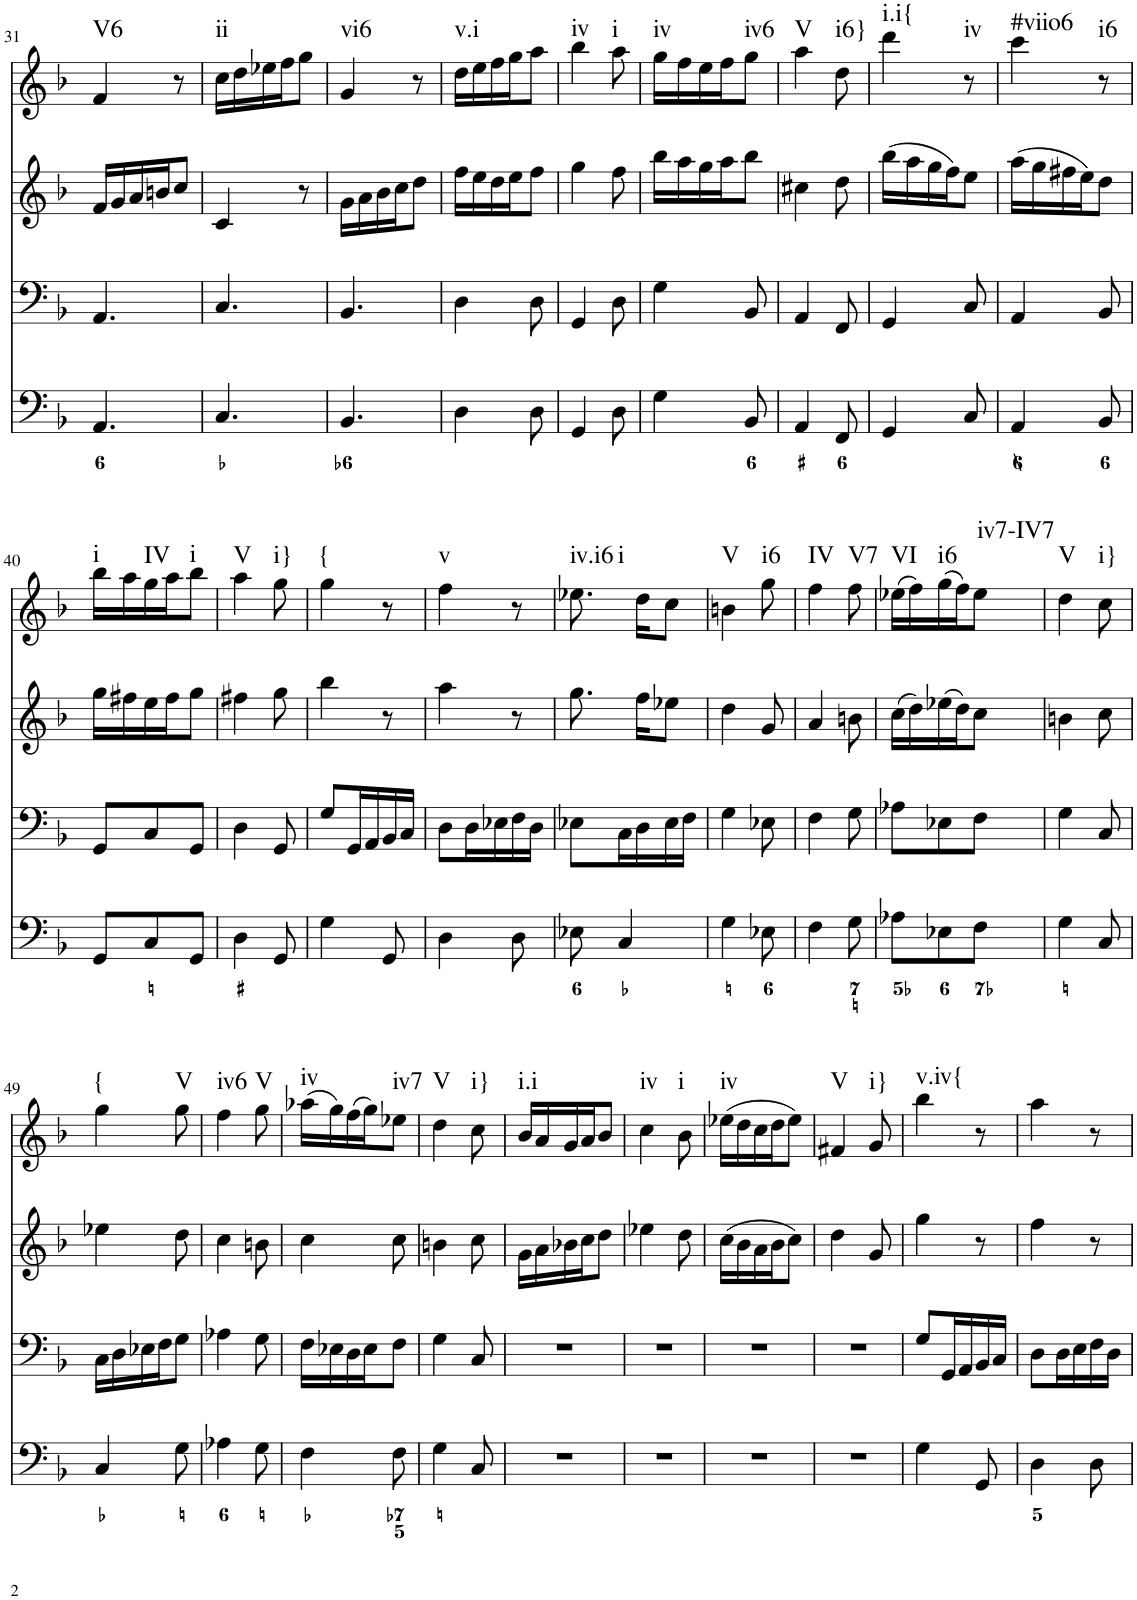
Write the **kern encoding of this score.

**kern	**kern	**kern	**kern	**harte
*part4	*part3	*part2	*part1	*part1
*staff4	*staff3	*staff2	*staff1	*
*I"violn	*I"violn	*I"cello	*I"organ	*
!!LO:PB:g=z
*clefF4	*clefF4	*clefG2	*clefG2	*
*k[b-]	*k[b-]	*k[b-]	*k[b-]	*
*d:	*d:	*d:	*d:	*
*M3/8	*M3/8	*M3/8	*M3/8	*
=31	=31	=31	=31	=31
!	!	!	!	!LO:H:kt=V6
4.AA/	4.AA/	16f/LL	4f/	N
.	.	16g/	.	.
.	.	16a/	.	.
.	.	16bn/J	.	.
.	.	8cc/J	8r	.
=32	=32	=32	=32	=32
!	!	!	!	!LO:H:kt=ii
4.C/	4.C/	4c/	16cc\LL	N
.	.	.	16dd\	.
.	.	.	16ee-X\	.
.	.	.	16ff\J	.
.	.	8r	8gg\J	.
=33	=33	=33	=33	=33
!	!	!	!	!LO:H:kt=vi6
4.BB-/	4.BB-/	16g\LL	4g/	N
.	.	16a\	.	.
.	.	16b-\	.	.
.	.	16cc\J	.	.
.	.	8dd\J	8r	.
=34	=34	=34	=34	=34
!	!	!	!	!LO:H:kt=v.i
4D\	4D\	16ff\LL	16dd\LL	N
.	.	16ee\	16ee\	.
.	.	16dd\	16ff\	.
.	.	16ee\J	16gg\J	.
8D\	8D\	8ff\J	8aa\J	.
=35	=35	=35	=35	=35
!	!	!	!	!LO:H:kt=iv
4GG/	4GG/	4gg\	4bb-\	N
!	!	!	!	!LO:H:kt=i
8D\	8D\	8ff\	8aa\	N
=36	=36	=36	=36	=36
!	!	!	!	!LO:H:kt=iv
4G\	4G\	16bb-\LL	16gg\LL	N
.	.	16aa\	16ff\	.
.	.	16gg\	16ee\	.
.	.	16aa\J	16ff\J	.
!	!	!	!	!LO:H:kt=iv6
8BB-/	8BB-/	8bb-\J	8gg\J	N
=37	=37	=37	=37	=37
!	!	!	!	!LO:H:kt=V
4AA/	4AA/	4cc#X\	4aa\	N
!	!	!	!	!LO:H:kt=i6}
8FF/	8FF/	8dd\	8dd\	N
=38	=38	=38	=38	=38
!	!	!	!	!LO:H:kt=i.i{
4GG/	4GG/	(16bb-\LL	4ddd\	N
.	.	16aa\	.	.
.	.	16gg\	.	.
.	.	16ff\J)	.	.
!	!	!	!	!LO:H:kt=iv
8C/	8C/	8ee\J	8r	N
=39	=39	=39	=39	=39
!	!	!	!	!LO:H:kt=#viio6
4AA/	4AA/	(16aa\LL	4ccc\	N
.	.	16gg\	.	.
.	.	16ff#X\	.	.
.	.	16ee\J)	.	.
!	!	!	!	!LO:H:kt=i6
8BB-/	8BB-/	8dd\J	8r	N
!!LO:LB:g=z
=40	=40	=40	=40	=40
!	!	!	!	!LO:H:kt=i
8GG/L	8GG/L	16gg\LL	16bb-\LL	N
.	.	16ff#X\	16aa\	.
!	!	!	!	!LO:H:kt=IV
8C/	8C/	16ee\	16gg\	N
.	.	16ff#\J	16aa\J	.
!	!	!	!	!LO:H:kt=i
8GG/J	8GG/J	8gg\J	8bb-\J	N
=41	=41	=41	=41	=41
!	!	!	!	!LO:H:kt=V
4D\	4D\	4ff#X\	4aa\	N
!	!	!	!	!LO:H:kt=i}
8GG/	8GG/	8gg\	8gg\	N
=42	=42	=42	=42	=42
!	!	!	!	!LO:H:kt={
4G\	8G/L	4bb-\	4gg\	N
.	16GG/L	.	.	.
.	16AA/	.	.	.
8GG/	16BB-/	8r	8r	.
.	16C/JJ	.	.	.
=43	=43	=43	=43	=43
!	!	!	!	!LO:H:kt=v
4D\	8D\L	4aa\	4ff\	N
.	16D\L	.	.	.
.	16E-X\	.	.	.
8D\	16F\	8r	8r	.
.	16D\JJ	.	.	.
=44	=44	=44	=44	=44
!	!	!	!	!LO:H:n=1:kt=iv.i6
!	!	!	!	!LO:H:n=2:kt=i
8E-X\	8E-X\L	8.gg\	8.ee-X\	N N
4C/	16C\L	.	.	.
.	16D\	16ff\KL	16dd\KL	.
.	16E-\	8ee-X\J	8cc\J	.
.	16F\JJ	.	.	.
=45	=45	=45	=45	=45
!	!	!	!	!LO:H:kt=V
4G\	4G\	4dd\	4bn\	N
!	!	!	!	!LO:H:kt=i6
8E-X\	8E-X\	8g/	8gg\	N
=46	=46	=46	=46	=46
!	!	!	!	!LO:H:kt=IV
4F\	4F\	4a/	4ff\	N
!	!	!	!	!LO:H:kt=V7
8G\	8G\	8bn\	8ff\	N
=47	=47	=47	=47	=47
!	!	!	!	!LO:H:kt=VI
8A-X\L	8A-X\L	(16cc\LL	(16ee-X\LL	N
.	.	16dd\)	16ff\)	.
!	!	!	!	!LO:H:kt=i6
8E-X\	8E-X\	(16ee-X\	(16gg\	N
.	.	16dd\J)	16ff\J)	.
!	!	!	!	!LO:H:kt=iv7-IV7
8F\J	8F\J	8cc\J	8ee-\J	N
=48	=48	=48	=48	=48
!	!	!	!	!LO:H:kt=V
4G\	4G\	4bn\	4dd\	N
!	!	!	!	!LO:H:kt=i}
8C/	8C/	8cc\	8cc\	N
!!LO:LB:g=z
=49	=49	=49	=49	=49
!	!	!	!	!LO:H:kt={
4C/	16C\LL	4ee-X\	4gg\	N
.	16D\	.	.	.
.	16E-X\	.	.	.
.	16F\J	.	.	.
!	!	!	!	!LO:H:kt=V
8G\	8G\J	8dd\	8gg\	N
=50	=50	=50	=50	=50
!	!	!	!	!LO:H:kt=iv6
4A-X\	4A-X\	4cc\	4ff\	N
!	!	!	!	!LO:H:kt=V
8G\	8G\	8bn\	8gg\	N
=51	=51	=51	=51	=51
!	!	!	!	!LO:H:kt=iv
4F\	16F\LL	4cc\	(16aa-X\LL	N
.	16E-X\	.	16gg\)	.
.	16D\	.	(16ff\	.
.	16E-\J	.	16gg\J)	.
!	!	!	!	!LO:H:kt=iv7
8F\	8F\J	8cc\	8ee-X\J	N
=52	=52	=52	=52	=52
!	!	!	!	!LO:H:kt=V
4G\	4G\	4bn\	4dd\	N
!	!	!	!	!LO:H:kt=i}
8C/	8C/	8cc\	8cc\	N
=53	=53	=53	=53	=53
!	!	!	!	!LO:H:kt=i.i
4.r	4.r	16g\LL	16b-/LL	N
.	.	16a\	16a/	.
.	.	16b-X\	16g/	.
.	.	16cc\J	16a/J	.
.	.	8dd\J	8b-/J	.
=54	=54	=54	=54	=54
!	!	!	!	!LO:H:kt=iv
4.r	4.r	4ee-X\	4cc\	N
!	!	!	!	!LO:H:kt=i
.	.	8dd\	8b-\	N
=55	=55	=55	=55	=55
!	!	!	!	!LO:H:kt=iv
4.r	4.r	(16cc\LL	(16ee-X\LL	N
.	.	16b-\	16dd\	.
.	.	16a\	16cc\	.
.	.	16b-\J	16dd\J	.
.	.	8cc\J)	8ee-\J)	.
=56	=56	=56	=56	=56
!	!	!	!	!LO:H:kt=V
4.r	4.r	4dd\	4f#X/	N
!	!	!	!	!LO:H:kt=i}
.	.	8g/	8g/	N
=57	=57	=57	=57	=57
!	!	!	!	!LO:H:kt=v.iv{
4G\	8G/L	4gg\	4bb-\	N
.	16GG/L	.	.	.
.	16AA/	.	.	.
8GG/	16BB-/	8r	8r	.
.	16C/JJ	.	.	.
=58	=58	=58	=58	=58
4D\	8D\L	4ff\	4aa\	.
.	16D\L	.	.	.
.	16E\	.	.	.
8D\	16F\	8r	8r	.
.	16D\JJ	.	.	.
=	=	=	=	=
*-	*-	*-	*-	*-
